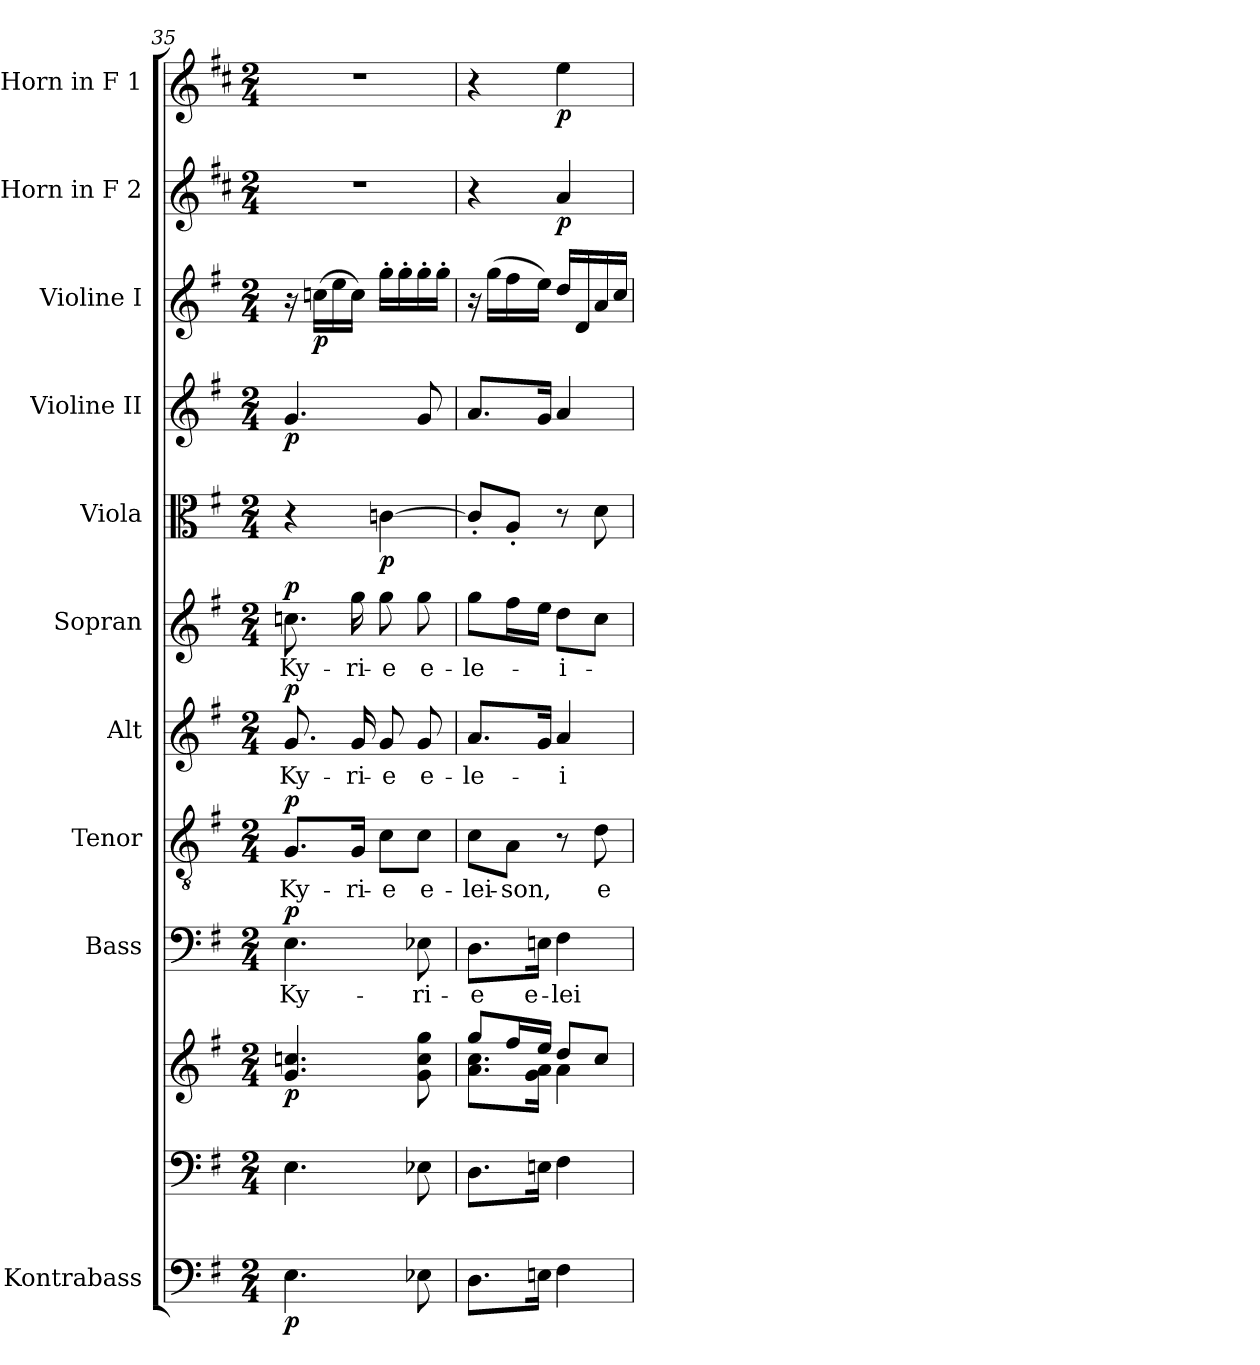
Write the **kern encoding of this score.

**kern	**dynam	**kern	**kern	**dynam	**kern	**text	**dynam	**kern	**text	**dynam	**kern	**text	**dynam	**kern	**text	**dynam	**kern	**dynam	**kern	**dynam	**kern	**dynam	**kern	**dynam	**kern	**dynam
*part11	*part11	*part10	*part10	*part10	*part9	*part9	*part9	*part8	*part8	*part8	*part7	*part7	*part7	*part6	*part6	*part6	*part5	*part5	*part4	*part4	*part3	*part3	*part2	*part2	*part1	*part1
*staff12	*staff12	*staff11	*staff10	*staff10/11	*staff9	*staff9	*staff9	*staff8	*staff8	*staff8	*staff7	*staff7	*staff7	*staff6	*staff6	*staff6	*staff5	*staff5	*staff4	*staff4	*staff3	*staff3	*staff2	*staff2	*staff1	*staff1
*I"Kontrabass	*	*	*	*	*I"Bass	*	*	*I"Tenor	*	*	*I"Alt	*	*	*I"Sopran	*	*	*I"Viola	*	*I"Violine II	*	*I"Violine I	*	*I"Horn in F 2	*	*I"Horn in F 1	*
*I'Kb.	*	*	*	*	*I'B.	*	*	*I'T.	*	*	*I'A.	*	*	*I'S.	*	*	*I'Vla.	*	*I'Vl. II	*	*I'Vl. I	*	*	*	*	*
*clefF4	*	*clefF4	*clefG2	*	*clefF4	*	*	*clefGv2	*	*	*clefG2	*	*	*clefG2	*	*	*clefC3	*	*clefG2	*	*clefG2	*	*clefG2	*	*clefG2	*
*ITrd7c12	*	*	*	*	*	*	*	*	*	*	*	*	*	*	*	*	*	*	*	*	*	*	*ITrd4c7	*	*ITrd4c7	*
*k[f#]	*	*k[f#]	*k[f#]	*	*k[f#]	*	*	*k[f#]	*	*	*k[f#]	*	*	*k[f#]	*	*	*k[f#]	*	*k[f#]	*	*k[f#]	*	*k[f#]	*	*k[f#]	*
*G:	*	*G:	*G:	*	*G:	*	*	*G:	*	*	*G:	*	*	*G:	*	*	*G:	*	*G:	*	*G:	*	*G:	*	*G:	*
*M2/4	*	*M2/4	*M2/4	*	*M2/4	*	*	*M2/4	*	*	*M2/4	*	*	*M2/4	*	*	*M2/4	*	*M2/4	*	*M2/4	*	*M2/4	*	*M2/4	*
=35	=35	=35	=35	=35	=35	=35	=35	=35	=35	=35	=35	=35	=35	=35	=35	=35	=35	=35	=35	=35	=35	=35	=35	=35	=35	=35
!	!LO:DY:b	!	!	!LO:DY:b	!	!LO:LY:b	!LO:DY:a	!	!LO:LY:b	!LO:DY:a	!	!LO:LY:b	!LO:DY:a	!	!LO:LY:b	!LO:DY:a	!	!	!	!LO:DY:b	!	!	!	!	!	!
4.EE\	p	4.E\	4.g/ 4.ccn/	p	4.E\	Ky-	p	8.G/L	Ky-	p	8.g/	Ky-	p	8.ccn\	Ky-	p	4r	.	4.g/	p	16r	.	2r	.	2r	.
!	!	!	!	!	!	!	!	!	!	!	!	!	!	!	!	!	!	!	!	!	!	!LO:DY:b	!	!	!	!
.	.	.	.	.	.	.	.	.	.	.	.	.	.	.	.	.	.	.	.	.	(>16ccn\LL	p	.	.	.	.
.	.	.	.	.	.	.	.	.	.	.	.	.	.	.	.	.	.	.	.	.	16ee\	.	.	.	.	.
!	!	!	!	!	!	!	!	!	!LO:LY:b	!	!	!LO:LY:b	!	!	!LO:LY:b	!	!	!	!	!	!	!	!	!	!	!
.	.	.	.	.	.	.	.	16G/Jk	-ri-	.	16g/	-ri-	.	16gg\	-ri-	.	.	.	.	.	16cc\JJ)	.	.	.	.	.
!	!	!	!	!	!	!	!	!	!LO:LY:b	!	!	!LO:LY:b	!	!	!LO:LY:b	!	!	!LO:DY:b	!	!	!	!	!	!	!	!
.	.	.	.	.	.	.	.	8c\L	-e	.	8g/	-e	.	8gg\	-e	.	[4cn\	p	.	.	16gg'>\LL	.	.	.	.	.
.	.	.	.	.	.	.	.	.	.	.	.	.	.	.	.	.	.	.	.	.	16gg'>\	.	.	.	.	.
!	!	!	!	!	!	!LO:LY:b	!	!	!LO:LY:b	!	!	!LO:LY:b	!	!	!LO:LY:b	!	!	!	!	!	!	!	!	!	!	!
8EE-X\	.	8E-X\	8g\ 8cc\ 8gg\	.	8E-X\	-ri-	.	8c\J	e-	.	8g/	e-	.	8gg\	e-	.	.	.	8g/	.	16gg'>\	.	.	.	.	.
.	.	.	.	.	.	.	.	.	.	.	.	.	.	.	.	.	.	.	.	.	16gg'>\JJ	.	.	.	.	.
!!LO:PB:g=z
=36	=36	=36	=36	=36	=36	=36	=36	=36	=36	=36	=36	=36	=36	=36	=36	=36	=36	=36	=36	=36	=36	=36	=36	=36	=36	=36
*	*	*	*^	*	*	*	*	*	*	*	*	*	*	*	*	*	*	*	*	*	*	*	*	*	*	*
!	!	!	!	!	!	!	!LO:LY:b	!	!	!LO:LY:b	!	!	!LO:LY:b	!	!	!LO:LY:b	!	!	!	!	!	!	!	!	!	!	!
8.DD\L	.	8.D\L	8gg/L	8.a\ 8.cc\L	.	8.D\L	-e	.	8c\L	-lei-	.	8.a/L	-le-	.	8gg\L	-le-	.	8c'</L]	.	8.a/L	.	16r	.	4r	.	4r	.
.	.	.	.	.	.	.	.	.	.	.	.	.	.	.	.	.	.	.	.	.	.	(>16gg\LL	.	.	.	.	.
!	!	!	!	!	!	!	!	!	!	!LO:LY:b	!	!	!	!	!	!	!	!	!	!	!	!	!	!	!	!	!
.	.	.	16ff#/L	.	.	.	.	.	8A\J	-son,	.	.	.	.	16ff#\L	.	.	8A'</J	.	.	.	16ff#\	.	.	.	.	.
!	!	!	!	!	!	!	!LO:LY:b	!	!	!	!	!	!	!	!	!	!	!	!	!	!	!	!	!	!	!	!
16EEn\Jk	.	16En\Jk	16ee/JJ	16g\ 16a\Jk	.	16En\Jk	e-	.	.	.	.	16g/Jk	.	.	16ee\JJ	.	.	.	.	16g/Jk	.	16ee\JJ)	.	.	.	.	.
!	!	!	!	!	!	!	!LO:LY:b	!	!	!	!	!	!LO:LY:b	!	!	!LO:LY:b	!	!	!	!	!	!	!	!	!LO:DY:b	!	!LO:DY:b
4FF#\	.	4F#\	8dd/L	4a\	.	4F#\	-lei-	.	8r	.	.	4a/	-i-	.	8dd\L	-i-	.	8r	.	4a/	.	16dd/LL	.	4d/	p	4a\	p
.	.	.	.	.	.	.	.	.	.	.	.	.	.	.	.	.	.	.	.	.	.	16d/	.	.	.	.	.
!	!	!	!	!	!	!	!	!	!	!LO:LY:b	!	!	!	!	!	!	!	!	!	!	!	!	!	!	!	!	!
.	.	.	8cc/J	.	.	.	.	.	8d\	e-	.	.	.	.	8cc\J	.	.	8d\	.	.	.	16a/	.	.	.	.	.
.	.	.	.	.	.	.	.	.	.	.	.	.	.	.	.	.	.	.	.	.	.	16cc/JJ	.	.	.	.	.
*	*	*	*v	*v	*	*	*	*	*	*	*	*	*	*	*	*	*	*	*	*	*	*	*	*	*	*	*
=	=	=	=	=	=	=	=	=	=	=	=	=	=	=	=	=	=	=	=	=	=	=	=	=	=	=
*-	*-	*-	*-	*-	*-	*-	*-	*-	*-	*-	*-	*-	*-	*-	*-	*-	*-	*-	*-	*-	*-	*-	*-	*-	*-	*-
